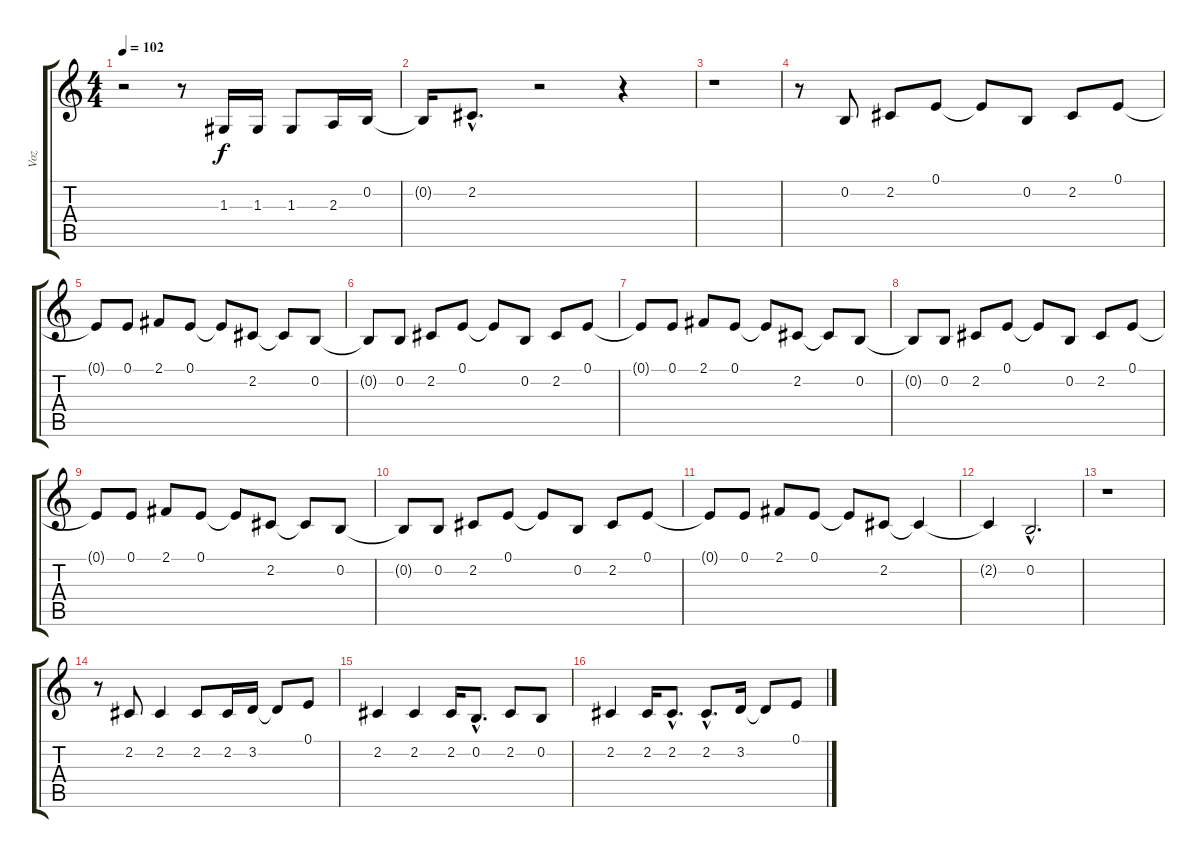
\track ("Voz" "Voz") {instrument drawbarorgan}
\staff {score tabs}
\tuning (E4 B3 G3 D3 A2 E2) {hide}
\ts (4 4)
\tempo 102
\clef g2
\ks c
r.2{dy f} r.8 1.3.16 1.3.16 1.3.8 2.3.16 0.2.16 |
0.2{t}.16 2.2{hac}.8{d} r.2 r.4 |
r.1 |
r.8 0.2.8 2.2.8 0.1.8 0.1{t}.8 0.2.8 2.2.8 0.1.8 |
0.1{t}.8 0.1.8 2.1.8 0.1.8 0.1{t}.8 2.2.8 2.2{t}.8 0.2.8 |
0.2{t}.8 0.2.8 2.2.8 0.1.8 0.1{t}.8 0.2.8 2.2.8 0.1.8 |
0.1{t}.8 0.1.8 2.1.8 0.1.8 0.1{t}.8 2.2.8 2.2{t}.8 0.2.8 |
0.2{t}.8 0.2.8 2.2.8 0.1.8 0.1{t}.8 0.2.8 2.2.8 0.1.8 |
0.1{t}.8 0.1.8 2.1.8 0.1.8 0.1{t}.8 2.2.8 2.2{t}.8 0.2.8 |
0.2{t}.8 0.2.8 2.2.8 0.1.8 0.1{t}.8 0.2.8 2.2.8 0.1.8 |
0.1{t}.8 0.1.8 2.1.8 0.1.8 0.1{t}.8 2.2.8 2.2{t}.4 |
2.2{t}.4 0.2{hac}.2{d} |
r.1 |
r.8 2.2.8 2.2.4 2.2.8 2.2.16 3.2.16 3.2{t}.8 0.1.8 |
2.2.4 2.2.4 2.2.16 0.2{hac}.8{d} 2.2.8 0.2.8 |
2.2.4 2.2.16 2.2{hac}.8{d} 2.2{hac}.8{d} 3.2.16 3.2{t}.8 0.1.8
